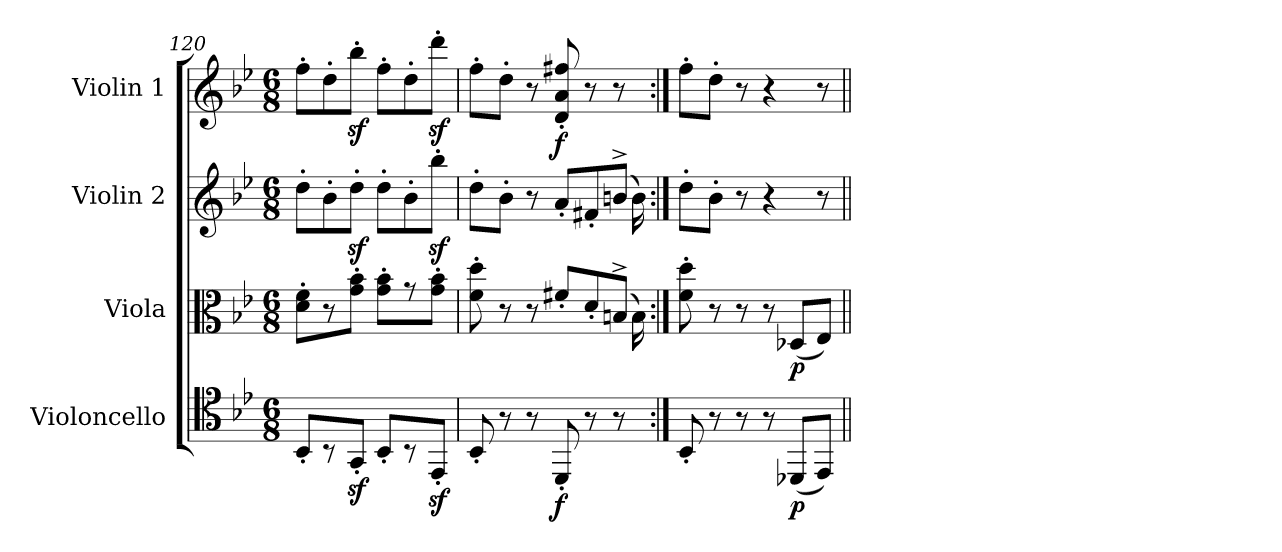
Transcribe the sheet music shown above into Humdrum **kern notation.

**kern	**dynam	**kern	**dynam	**kern	**kern	**dynam
*part4	*part4	*part3	*part3	*part2	*part1	*part1
*staff4	*staff4	*staff3	*staff3	*staff2	*staff1	*staff1
*I"Violoncello	*	*I"Viola	*	*I"Violin 2	*I"Violin 1	*
*I'Vc	*	*I'Vla	*	*I'Vln	*I'Vln	*
!!LO:PB:g=z
*clefC4	*	*clefC3	*	*clefG2	*clefG2	*
*k[b-e-]	*	*k[b-e-]	*	*k[b-e-]	*k[b-e-]	*
*M6/8	*	*M6/8	*	*M6/8	*M6/8	*
=120	=120	=120	=120	=120	=120	=120
8BB-'/L	.	8d\' 8f\'L	.	8dd'\L	8ff'\L	.
8r	.	8r	.	8b-'\	8dd'\	.
8GGz<'/J	.	8g\' 8b-\'J	.	8ddz<'\J	8bb-z<'\J	.
8BB-'/L	.	8g\' 8b-\'L	.	8dd'\L	8ff'\L	.
8r	.	8r	.	8b-'\	8dd'\	.
8EE-z<'/J	.	8g\' 8b-\'J	.	8bb-z<'\J	8dddz<'\J	.
=120X15	=120X15	=120X15	=120X15	=120X15	=120X15	=120X15
*	*	*^	*	*^	*	*
8BB-'/	.	8f\' 8dd\'	2ryy	.	8dd'\L	4ryy	8ff'\L	.
8r	.	8r	.	.	8b-'\J	.	8dd'\J	.
8r	.	8r	.	.	8r	8ryy	8r	.
!	!LO:DY:b	!	!	!	!	!	!	!LO:DY:b
8DD'/	f	8f#X'/L	.	.	8a'/L	4ryy	8d/' 8a/' 8ff#X/'	f
8r	.	8d'/	8ryy	.	8f#X'/	.	8r	.
8r	.	(8Bn^/J	16ryy	.	(>8bn^/J	16ryy	8r	.
.	.	.	16B\)	.	.	16b)	.	.
*	*	*v	*v	*	*	*	*	*
*	*	*	*	*v	*v	*	*
=121:|!	=121:|!	=121:|!	=121:|!	=121:|!	=121:|!	=121:|!
8BB-'/	.	8f\' 8dd\'	.	8dd'\L	8ff'\L	.
8r	.	8r	.	8b-'\J	8dd'\J	.
8r	.	8r	.	8r	8r	.
8r	.	8r	.	4r	4r	.
!	!LO:DY:b	!	!LO:DY:b	!	!	!
(8DD-X/L	p	(8D-X/L	p	.	.	.
8EE-/J)	.	8E-/J)	.	8r	8r	.
=||	=||	=||	=||	=||	=||	=||
*-	*-	*-	*-	*-	*-	*-
